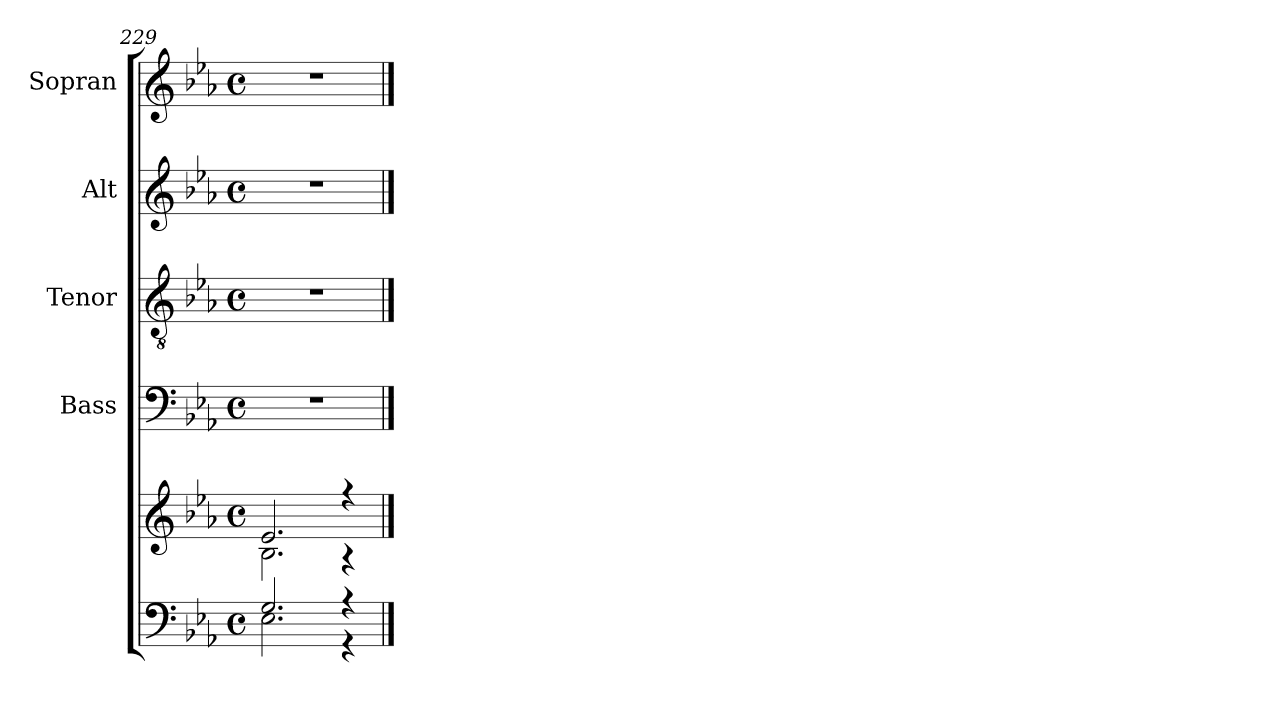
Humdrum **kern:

**kern	**kern	**kern	**kern	**kern	**kern
*part5	*part5	*part4	*part3	*part2	*part1
*staff6	*staff5	*staff4	*staff3	*staff2	*staff1
*	*	*I"Bass	*I"Tenor	*I"Alt	*I"Sopran
*	*	*I'B.	*I'T.	*I'A.	*I'S.
*clefF4	*clefG2	*clefF4	*clefGv2	*clefG2	*clefG2
*k[b-e-a-]	*k[b-e-a-]	*k[b-e-a-]	*k[b-e-a-]	*k[b-e-a-]	*k[b-e-a-]
*E-:	*E-:	*E-:	*E-:	*E-:	*E-:
*M4/4	*M4/4	*M4/4	*M4/4	*M4/4	*M4/4
*met(c)	*met(c)	*met(c)	*met(c)	*met(c)	*met(c)
=229	=229	=229	=229	=229	=229
*^	*^	*	*	*	*
2.G/	2.E-\	2.e-/	2.B-\	1r	1r	1r	1r
4r	4r	4r	4r	.	.	.	.
*v	*v	*	*	*	*	*	*
*	*v	*v	*	*	*	*
==	==	==	==	==	==
*-	*-	*-	*-	*-	*-
